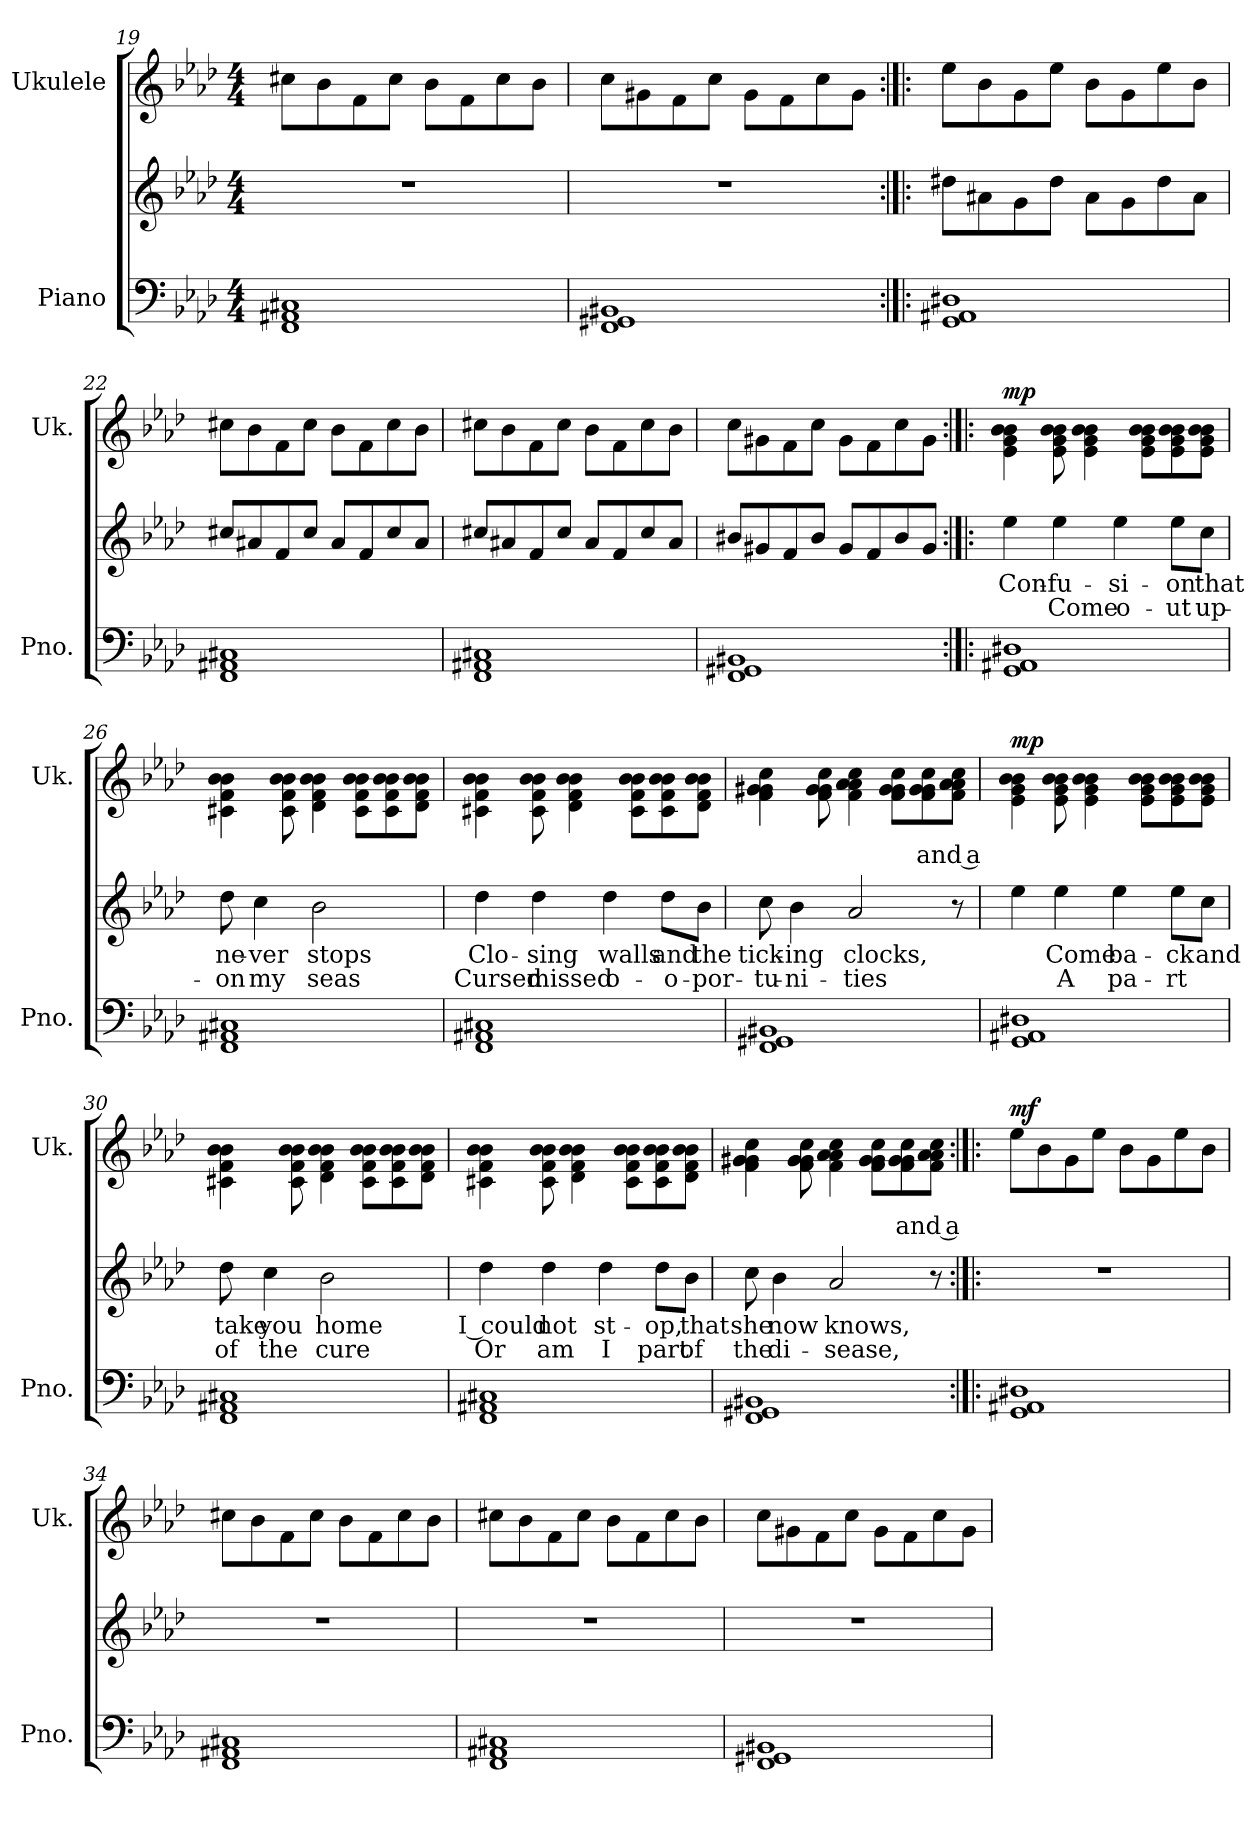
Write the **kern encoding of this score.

**kern	**kern	**text	**text	**kern	**text	**dynam
*part2	*part2	*part2	*part2	*part1	*part1	*part1
*staff3	*staff2	*staff2	*staff2	*staff1	*staff1	*staff1
*I"Piano	*	*	*	*I"Ukulele	*	*
*I'Pno.	*	*	*	*I'Uk.	*	*
*clefF4	*clefG2	*	*	*	*	*
*k[b-e-a-d-]	*k[b-e-a-d-]	*	*	*k[b-e-a-d-]	*	*
*M4/4	*M4/4	*	*	*M4/4	*	*
=19	=19	=19	=19	=19	=19	=19
1FF 1AA#X 1C#X	1r	.	.	8cc#\L	.	.
.	.	.	.	8b-\	.	.
.	.	.	.	8f\	.	.
.	.	.	.	8cc#\J	.	.
.	.	.	.	8b-\L	.	.
.	.	.	.	8f\	.	.
.	.	.	.	8cc#\	.	.
.	.	.	.	8b-\J	.	.
=20	=20	=20	=20	=20	=20	=20
1FF 1GG#X 1BB#X	1r	.	.	8cc\L	.	.
.	.	.	.	8g#\	.	.
.	.	.	.	8f\	.	.
.	.	.	.	8cc\J	.	.
.	.	.	.	8g#\L	.	.
.	.	.	.	8f\	.	.
.	.	.	.	8cc\	.	.
.	.	.	.	8g#\J	.	.
!!LO:PB:g=z
=21:|!|:	=21:|!|:	=21:|!|:	=21:|!|:	=21:|!|:	=21:|!|:	=21:|!|:
1GG 1AA#X 1D#X	8dd#X\L	.	.	8ee-\L	.	.
.	8a#X\	.	.	8b-\	.	.
.	8g\	.	.	8g\	.	.
.	8dd#\J	.	.	8ee-\J	.	.
.	8a#\L	.	.	8b-\L	.	.
.	8g\	.	.	8g\	.	.
.	8dd#\	.	.	8ee-\	.	.
.	8a#\J	.	.	8b-\J	.	.
=22	=22	=22	=22	=22	=22	=22
1FF 1AA#X 1C#X	8cc#X/L	.	.	8cc#\L	.	.
.	8a#X/	.	.	8b-\	.	.
.	8f/	.	.	8f\	.	.
.	8cc#/J	.	.	8cc#\J	.	.
.	8a#/L	.	.	8b-\L	.	.
.	8f/	.	.	8f\	.	.
.	8cc#/	.	.	8cc#\	.	.
.	8a#/J	.	.	8b-\J	.	.
=23	=23	=23	=23	=23	=23	=23
1FF 1AA#X 1C#X	8cc#X/L	.	.	8cc#\L	.	.
.	8a#X/	.	.	8b-\	.	.
.	8f/	.	.	8f\	.	.
.	8cc#/J	.	.	8cc#\J	.	.
.	8a#/L	.	.	8b-\L	.	.
.	8f/	.	.	8f\	.	.
.	8cc#/	.	.	8cc#\	.	.
.	8a#/J	.	.	8b-\J	.	.
!!LO:LB:g=z
=24	=24	=24	=24	=24	=24	=24
1FF 1GG#X 1BB#X	8b#X/L	.	.	8cc\L	.	.
.	8g#X/	.	.	8g#\	.	.
.	8f/	.	.	8f\	.	.
.	8b#/J	.	.	8cc\J	.	.
.	8g#/L	.	.	8g#\L	.	.
.	8f/	.	.	8f\	.	.
.	8b#/	.	.	8cc\	.	.
.	8g#/J	.	.	8g#\J	.	.
=25:|!|:	=25:|!|:	=25:|!|:	=25:|!|:	=25:|!|:	=25:|!|:	=25:|!|:
!	!	!LO:LY:b	!	!	!	!LO:DY:b
1GG 1AA#X 1D#X	4ee-\	Con-	.	4e-\ 4g\ 4b-\ 4b-\	.	mp
!	!	!LO:LY:b	!LO:LY:b	!	!	!
.	4ee-\	-fu-	Come	8e-\ 8g\ 8b-\ 8b-\	.	.
.	.	.	.	4e-\ 4g\ 4b-\ 4b-\	.	.
!	!	!LO:LY:b	!LO:LY:b	!	!	!
.	4ee-\	-si-	o-	.	.	.
.	.	.	.	8e-\ 8g\ 8b-\ 8b-\L	.	.
!	!	!LO:LY:b	!LO:LY:b	!	!	!
.	8ee-\L	-on	-ut	8e-\ 8g\ 8b-\ 8b-\	.	.
!	!	!LO:LY:b	!LO:LY:b	!	!	!
.	8cc\J	that	up-	8e-\ 8g\ 8b-\ 8b-\J	.	.
=26	=26	=26	=26	=26	=26	=26
!	!	!LO:LY:b	!LO:LY:b	!	!	!
1FF 1AA#X 1C#X	8dd-\	ne-	-on	4c#\ 4f\ 4b-\ 4b-\	.	.
!	!	!LO:LY:b	!LO:LY:b	!	!	!
.	4cc\	ver	my	.	.	.
.	.	.	.	8c#\ 8f\ 8b-\ 8b-\	.	.
!	!	!LO:LY:b	!LO:LY:b	!	!	!
.	2b-\	stops	seas	4d-\ 4f\ 4b-\ 4b-\	.	.
.	.	.	.	8c#\ 8f\ 8b-\ 8b-\L	.	.
.	.	.	.	8c#\ 8f\ 8b-\ 8b-\	.	.
.	8ryy	.	.	8d-\ 8f\ 8b-\ 8b-\J	.	.
!!LO:LB:g=z
=27	=27	=27	=27	=27	=27	=27
!	!	!LO:LY:b	!LO:LY:b	!	!	!
1FF 1AA#X 1C#X	4dd-\	Clo-	Cursed	4c#\ 4f\ 4b-\ 4b-\	.	.
!	!	!LO:LY:b	!LO:LY:b	!	!	!
.	4dd-\	-sing	missed	8c#\ 8f\ 8b-\ 8b-\	.	.
.	.	.	.	4d-\ 4f\ 4b-\ 4b-\	.	.
!	!	!LO:LY:b	!LO:LY:b	!	!	!
.	4dd-\	walls	o-	.	.	.
.	.	.	.	8c#\ 8f\ 8b-\ 8b-\L	.	.
!	!	!LO:LY:b	!LO:LY:b	!	!	!
.	8dd-\L	and	-o-	8c#\ 8f\ 8b-\ 8b-\	.	.
!	!	!LO:LY:b	!LO:LY:b	!	!	!
.	8b-\J	the	-por-	8d-\ 8f\ 8b-\ 8b-\J	.	.
=28	=28	=28	=28	=28	=28	=28
!	!	!LO:LY:b	!LO:LY:b	!	!	!
1FF 1GG#X 1BB#X	8cc\	tick-	-tu-	4f\ 4g#\ 4g#\ 4cc\	.	.
!	!	!LO:LY:b	!LO:LY:b	!	!	!
.	4b-\	-ing	-ni-	.	.	.
.	.	.	.	8f\ 8g#\ 8g#\ 8cc\	.	.
!	!	!LO:LY:b	!LO:LY:b	!	!	!
.	2a-/	clocks,	-ties	4f\ 4a-\ 4a-\ 4cc\	.	.
.	.	.	.	8f\ 8g#\ 8g#\ 8cc\L	.	.
!	!	!	!	!	!LO:LY:b	!
.	.	.	.	8f\ 8g#\ 8g#\ 8cc\	and a	.
.	8r	.	.	8f\ 8a-\ 8a-\ 8cc\J	.	.
=29	=29	=29	=29	=29	=29	=29
!	!	!	!	!	!	!LO:DY:b
1GG 1AA#X 1D#X	4ee-\	.	.	4e-\ 4g\ 4b-\ 4b-\	.	mp
!	!	!LO:LY:b	!LO:LY:b	!	!	!
.	4ee-\	Come	A	8e-\ 8g\ 8b-\ 8b-\	.	.
.	.	.	.	4e-\ 4g\ 4b-\ 4b-\	.	.
!	!	!LO:LY:b	!LO:LY:b	!	!	!
.	4ee-\	ba-	pa-	.	.	.
.	.	.	.	8e-\ 8g\ 8b-\ 8b-\L	.	.
!	!	!LO:LY:b	!LO:LY:b	!	!	!
.	8ee-\L	-ck	-rt	8e-\ 8g\ 8b-\ 8b-\	.	.
!	!	!LO:LY:b	!	!	!	!
.	8cc\J	and	.	8e-\ 8g\ 8b-\ 8b-\J	.	.
!!LO:PB:g=z
=30	=30	=30	=30	=30	=30	=30
!	!	!LO:LY:b	!LO:LY:b	!	!	!
1FF 1AA#X 1C#X	8dd-\	take	of	4c#\ 4f\ 4b-\ 4b-\	.	.
!	!	!LO:LY:b	!LO:LY:b	!	!	!
.	4cc\	you	the	.	.	.
.	.	.	.	8c#\ 8f\ 8b-\ 8b-\	.	.
!	!	!LO:LY:b	!LO:LY:b	!	!	!
.	2b-\	home	cure	4d-\ 4f\ 4b-\ 4b-\	.	.
.	.	.	.	8c#\ 8f\ 8b-\ 8b-\L	.	.
.	.	.	.	8c#\ 8f\ 8b-\ 8b-\	.	.
.	8ryy	.	.	8d-\ 8f\ 8b-\ 8b-\J	.	.
=31	=31	=31	=31	=31	=31	=31
!	!	!LO:LY:b	!LO:LY:b	!	!	!
1FF 1AA#X 1C#X	4dd-\	I could	Or	4c#\ 4f\ 4b-\ 4b-\	.	.
!	!	!LO:LY:b	!LO:LY:b	!	!	!
.	4dd-\	not	am	8c#\ 8f\ 8b-\ 8b-\	.	.
.	.	.	.	4d-\ 4f\ 4b-\ 4b-\	.	.
!	!	!LO:LY:b	!LO:LY:b	!	!	!
.	4dd-\	st-	I	.	.	.
.	.	.	.	8c#\ 8f\ 8b-\ 8b-\L	.	.
!	!	!LO:LY:b	!LO:LY:b	!	!	!
.	8dd-\L	-op,	part	8c#\ 8f\ 8b-\ 8b-\	.	.
!	!	!LO:LY:b	!LO:LY:b	!	!	!
.	8b-\J	that	of	8d-\ 8f\ 8b-\ 8b-\J	.	.
=32	=32	=32	=32	=32	=32	=32
!	!	!LO:LY:b	!LO:LY:b	!	!	!
1FF 1GG#X 1BB#X	8cc\	she	the	4f\ 4g#\ 4g#\ 4cc\	.	.
!	!	!LO:LY:b	!LO:LY:b	!	!	!
.	4b-\	now	di-	.	.	.
.	.	.	.	8f\ 8g#\ 8g#\ 8cc\	.	.
!	!	!LO:LY:b	!LO:LY:b	!	!	!
.	2a-/	knows,	-sease,	4f\ 4a-\ 4a-\ 4cc\	.	.
.	.	.	.	8f\ 8g#\ 8g#\ 8cc\L	.	.
!	!	!	!	!	!LO:LY:b	!
.	.	.	.	8f\ 8g#\ 8g#\ 8cc\	and a	.
.	8r	.	.	8f\ 8a-\ 8a-\ 8cc\J	.	.
!!LO:LB:g=z
=33:|!|:	=33:|!|:	=33:|!|:	=33:|!|:	=33:|!|:	=33:|!|:	=33:|!|:
!	!	!	!	!	!	!LO:DY:b
1GG 1AA#X 1D#X	1r	.	.	8ee-\L	.	mf
.	.	.	.	8b-\	.	.
.	.	.	.	8g\	.	.
.	.	.	.	8ee-\J	.	.
.	.	.	.	8b-\L	.	.
.	.	.	.	8g\	.	.
.	.	.	.	8ee-\	.	.
.	.	.	.	8b-\J	.	.
=34	=34	=34	=34	=34	=34	=34
1FF 1AA#X 1C#X	1r	.	.	8cc#\L	.	.
.	.	.	.	8b-\	.	.
.	.	.	.	8f\	.	.
.	.	.	.	8cc#\J	.	.
.	.	.	.	8b-\L	.	.
.	.	.	.	8f\	.	.
.	.	.	.	8cc#\	.	.
.	.	.	.	8b-\J	.	.
=35	=35	=35	=35	=35	=35	=35
1FF 1AA#X 1C#X	1r	.	.	8cc#\L	.	.
.	.	.	.	8b-\	.	.
.	.	.	.	8f\	.	.
.	.	.	.	8cc#\J	.	.
.	.	.	.	8b-\L	.	.
.	.	.	.	8f\	.	.
.	.	.	.	8cc#\	.	.
.	.	.	.	8b-\J	.	.
=36	=36	=36	=36	=36	=36	=36
1FF 1GG#X 1BB#X	1r	.	.	8cc\L	.	.
.	.	.	.	8g#\	.	.
.	.	.	.	8f\	.	.
.	.	.	.	8cc\J	.	.
.	.	.	.	8g#\L	.	.
.	.	.	.	8f\	.	.
.	.	.	.	8cc\	.	.
.	.	.	.	8g#\J	.	.
=	=	=	=	=	=	=
*-	*-	*-	*-	*-	*-	*-
